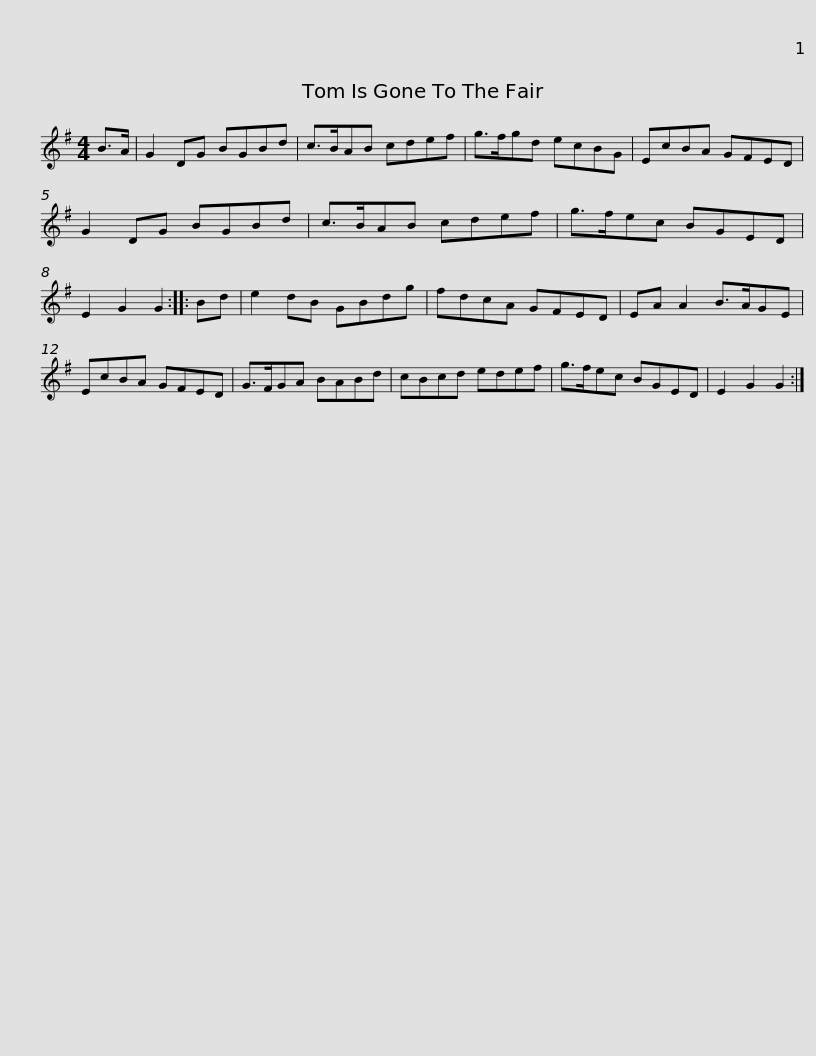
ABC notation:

X:1
L:1/8
M:4/4
I:linebreak $
K:G
V:1 treble
V:1
 B>A | G2 DG BGBd | c>BAB cdef | g>fgd ecBG | EcBA GFED | %5
 G2 DG BGBd |$ c>BAB cdef | g>fec BGED | E2 G2 G2 :: Bd | %10
 e2 dB GBdg | fdcA GFED | EA A2 B>AGE |$ EcBA GFED | G>FGA BABd | %15
 cBcd edef | g>fec BGED | E2 G2 G2 :| %18
